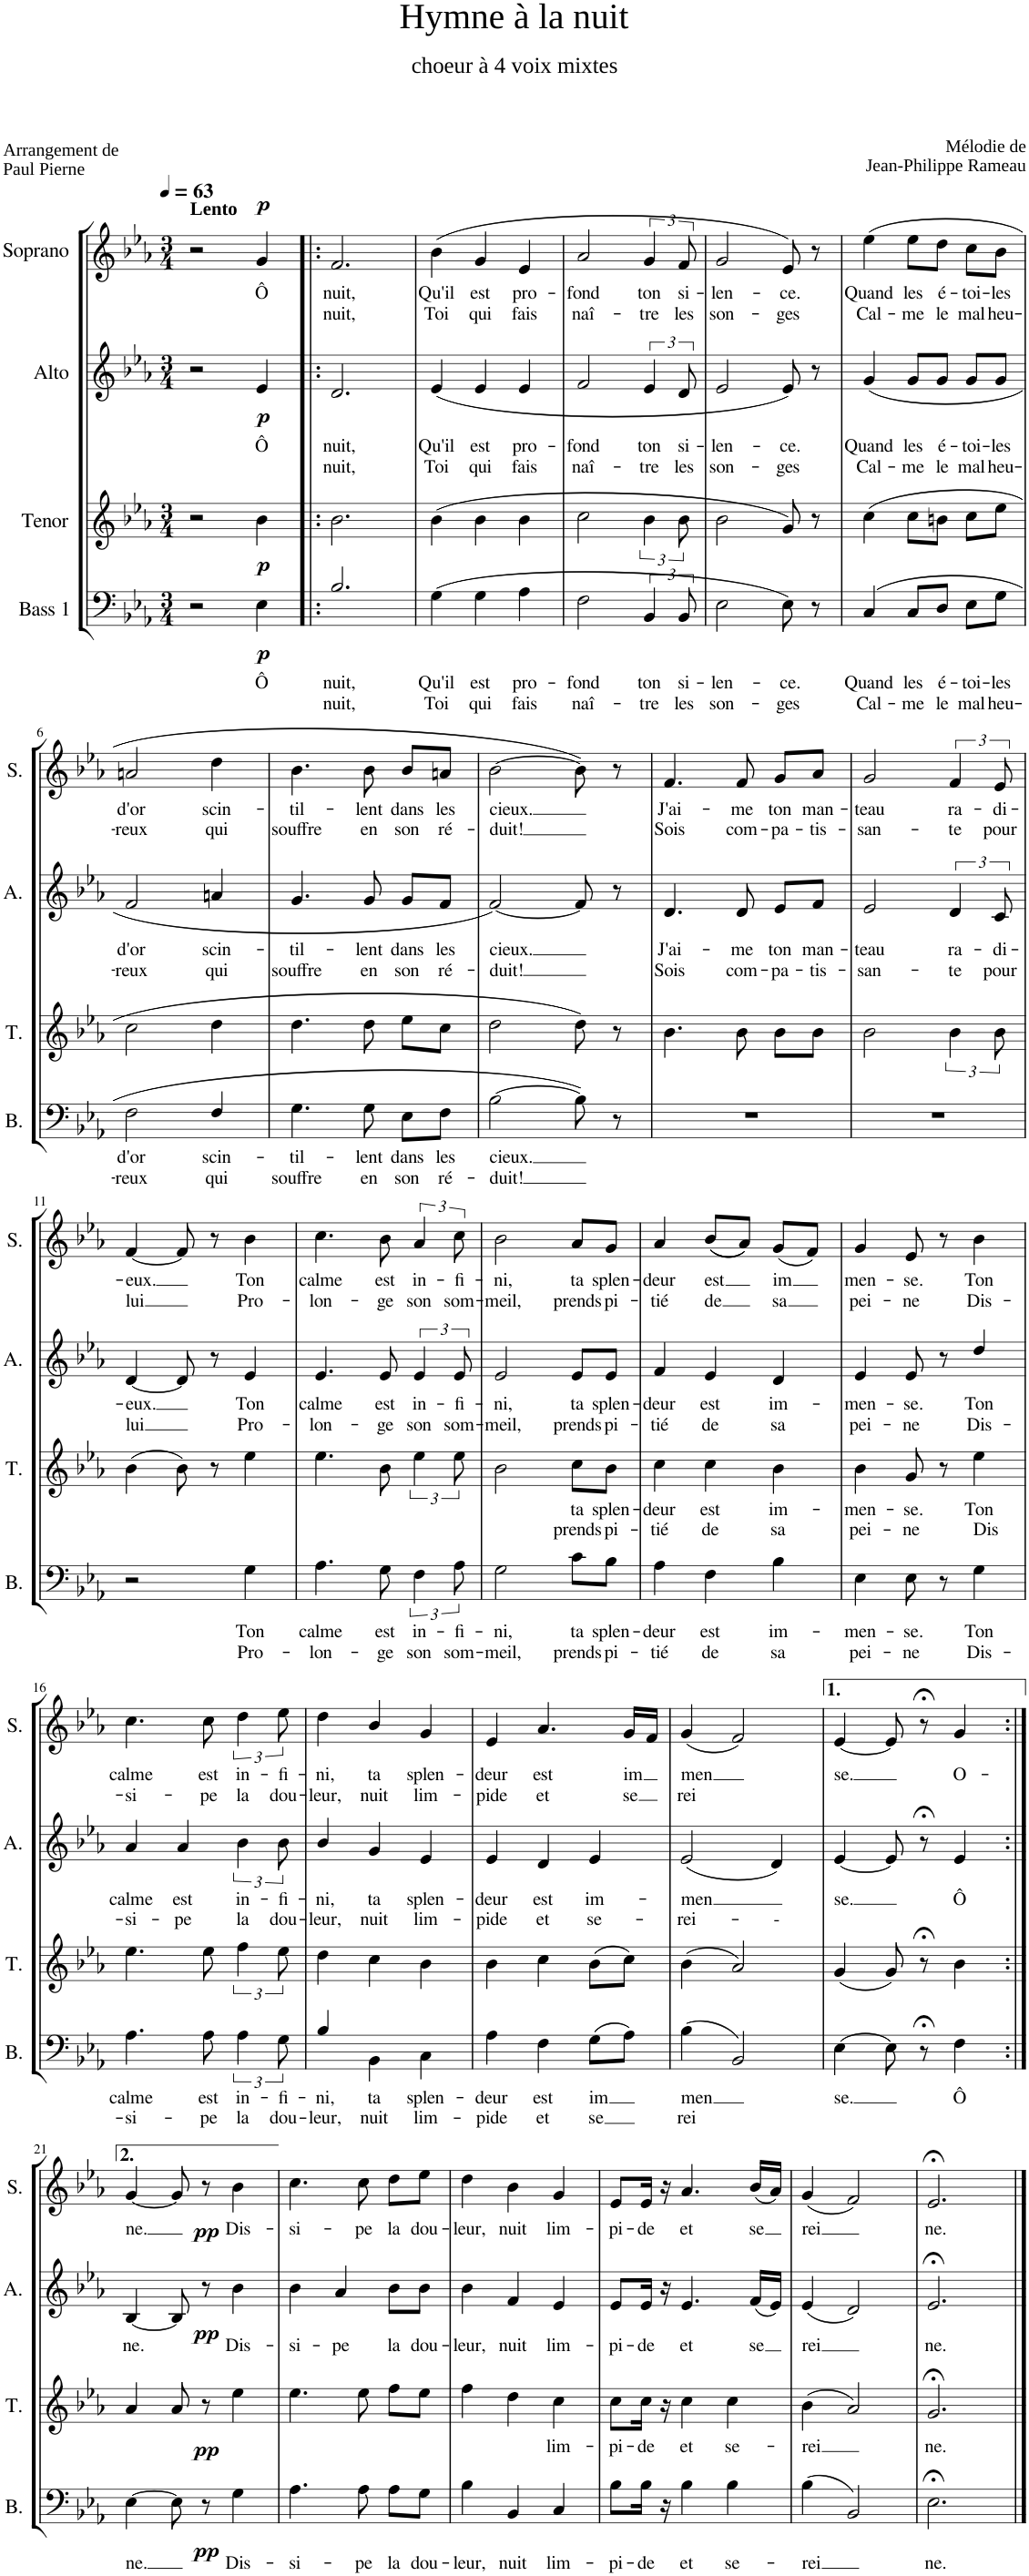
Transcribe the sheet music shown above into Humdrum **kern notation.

**kern	**text	**text	**dynam	**kern	**text	**text	**dynam	**kern	**text	**text	**dynam	**kern	**text	**text	**dynam
*part4	*part4	*part4	*part4	*part3	*part3	*part3	*part3	*part2	*part2	*part2	*part2	*part1	*part1	*part1	*part1
*staff4	*staff4	*staff4	*staff4	*staff3	*staff3	*staff3	*staff3	*staff2	*staff2	*staff2	*staff2	*staff1	*staff1	*staff1	*staff1
*I"Bass 1	*	*	*	*I"Tenor	*	*	*	*I"Alto	*	*	*	*I"Soprano	*	*	*
*I'B.	*	*	*	*I'T.	*	*	*	*I'A.	*	*	*	*I'S.	*	*	*
*clefF4	*	*	*	*clefG2	*	*	*	*clefG2	*	*	*	*clefG2	*	*	*
*	*	*	*	*Trd7c12	*	*	*	*Trd1c2	*	*	*	*	*	*	*
*k[b-e-a-]	*	*	*	*k[b-e-a-]	*	*	*	*k[b-e-a-]	*	*	*	*k[b-e-a-]	*	*	*
*E-:	*	*	*	*	*	*	*	*E-:	*	*	*	*E-:	*	*	*
*M3/4	*	*	*	*M3/4	*	*	*	*M3/4	*	*	*	*M3/4	*	*	*
*MM63	*	*	*	*MM63	*	*	*	*MM63	*	*	*	*MM63	*	*	*
=	=	=	=	=	=	=	=	=	=	=	=	=	=	=	=
!	!	!	!	!	!	!	!	!	!	!	!	!LO:TX:a:B:t=Lento	!	!	!
2r	.	.	.	2r	.	.	.	2r	.	.	.	2r	.	.	.
!	!LO:LY:b	!	!LO:DY:b	!	!	!	!LO:DY:b	!	!LO:LY:b	!	!LO:DY:b	!	!LO:LY:b	!	!LO:DY:a
4E-\	Ô	.	p	4b-\	.	.	p	4e-/	Ô	.	p	4g/	Ô	.	p
=1!|:	=1!|:	=1!|:	=1!|:	=1!|:	=1!|:	=1!|:	=1!|:	=1!|:	=1!|:	=1!|:	=1!|:	=1!|:	=1!|:	=1!|:	=1!|:
!	!LO:LY:b	!LO:LY:b	!	!	!	!	!	!	!LO:LY:b	!LO:LY:b	!	!	!LO:LY:b	!LO:LY:b	!
2.B-/	nuit,	nuit,	.	2.b-\	.	.	.	2.d/	nuit,	nuit,	.	2.f/	nuit,	nuit,	.
=2	=2	=2	=2	=2	=2	=2	=2	=2	=2	=2	=2	=2	=2	=2	=2
!	!LO:LY:b	!LO:LY:b	!	!	!	!	!	!	!LO:LY:b	!LO:LY:b	!	!	!LO:LY:b	!LO:LY:b	!
(4G\	Qu'il	Toi	.	(4b-\	.	.	.	(4e-/	Qu'il	Toi	.	(4b-\	Qu'il	Toi	.
!	!LO:LY:b	!LO:LY:b	!	!	!	!	!	!	!LO:LY:b	!LO:LY:b	!	!	!LO:LY:b	!LO:LY:b	!
4G\	est	qui	.	4b-\	.	.	.	4e-/	est	qui	.	4g/	est	qui	.
!	!LO:LY:b	!LO:LY:b	!	!	!	!	!	!	!LO:LY:b	!LO:LY:b	!	!	!LO:LY:b	!LO:LY:b	!
4A-\	pro-	fais	.	4b-\	.	.	.	4e-/	pro-	fais	.	4e-/	pro-	fais	.
=3	=3	=3	=3	=3	=3	=3	=3	=3	=3	=3	=3	=3	=3	=3	=3
!	!LO:LY:b	!LO:LY:b	!	!	!	!	!	!	!LO:LY:b	!LO:LY:b	!	!	!LO:LY:b	!LO:LY:b	!
2F\	-fond	naî-	.	2cc\	.	.	.	2f/	-fond	naî-	.	2a-/	-fond	naî-	.
!	!LO:LY:b	!LO:LY:b	!	!	!	!	!	!	!LO:LY:b	!LO:LY:b	!	!	!LO:LY:b	!LO:LY:b	!
6BB-/	ton	-tre	.	6b-\	.	.	.	6e-/	ton	-tre	.	6g/	ton	-tre	.
!	!LO:LY:b	!LO:LY:b	!	!	!	!	!	!	!LO:LY:b	!LO:LY:b	!	!	!LO:LY:b	!LO:LY:b	!
12BB-/	si-	les	.	12b-\	.	.	.	12d/	si-	les	.	12f/	si-	les	.
=4	=4	=4	=4	=4	=4	=4	=4	=4	=4	=4	=4	=4	=4	=4	=4
!	!LO:LY:b	!LO:LY:b	!	!	!	!	!	!	!LO:LY:b	!LO:LY:b	!	!	!LO:LY:b	!LO:LY:b	!
2E-\	-len-	son-	.	2b-\	.	.	.	2e-/	-len-	son-	.	2g/	-len-	son-	.
!	!LO:LY:b	!LO:LY:b	!	!	!	!	!	!	!LO:LY:b	!LO:LY:b	!	!	!LO:LY:b	!LO:LY:b	!
8E-\)	-ce.	-ges	.	8g/)	.	.	.	8e-/)	-ce.	-ges	.	8e-/)	-ce.	-ges	.
8r	.	.	.	8r	.	.	.	8r	.	.	.	8r	.	.	.
=5	=5	=5	=5	=5	=5	=5	=5	=5	=5	=5	=5	=5	=5	=5	=5
!	!LO:LY:b	!LO:LY:b	!	!	!	!	!	!	!LO:LY:b	!LO:LY:b	!	!	!LO:LY:b	!LO:LY:b	!
(4C/	Quand	Cal-	.	(4cc\	.	.	.	(4g/	Quand	Cal-	.	(4ee-\	Quand	Cal-	.
!	!LO:LY:b	!LO:LY:b	!	!	!	!	!	!	!LO:LY:b	!LO:LY:b	!	!	!LO:LY:b	!LO:LY:b	!
8C/L	les	-me	.	8cc\L	.	.	.	8g/L	les	-me	.	8ee-\L	les	-me	.
!	!LO:LY:b	!LO:LY:b	!	!	!	!	!	!	!LO:LY:b	!LO:LY:b	!	!	!LO:LY:b	!LO:LY:b	!
8D/J	é-	le	.	8bn\J	.	.	.	8g/J	é-	le	.	8dd\J	é-	le	.
!	!LO:LY:b	!LO:LY:b	!	!	!	!	!	!	!LO:LY:b	!LO:LY:b	!	!	!LO:LY:b	!LO:LY:b	!
8E-\L	-toi-	mal-	.	8cc\L	.	.	.	8g/L	-toi-	mal-	.	8cc\L	-toi-	mal-	.
!	!LO:LY:b	!LO:LY:b	!	!	!	!	!	!	!LO:LY:b	!LO:LY:b	!	!	!LO:LY:b	!LO:LY:b	!
8G\J	-les	-heu-	.	8ee-\J	.	.	.	8g/J	-les	-heu-	.	8b-\J	-les	-heu-	.
!!LO:LB:g=z
=6	=6	=6	=6	=6	=6	=6	=6	=6	=6	=6	=6	=6	=6	=6	=6
!	!LO:LY:b	!LO:LY:b	!	!	!	!	!	!	!LO:LY:b	!LO:LY:b	!	!	!LO:LY:b	!LO:LY:b	!
2F\	d'or	-reux	.	2cc\	.	.	.	2f/	d'or	-reux	.	2an/	d'or	-reux	.
!	!LO:LY:b	!LO:LY:b	!	!	!	!	!	!	!LO:LY:b	!LO:LY:b	!	!	!LO:LY:b	!LO:LY:b	!
4F/	scin-	qui	.	4dd\	.	.	.	4an/	scin-	qui	.	4dd\	scin-	qui	.
=7	=7	=7	=7	=7	=7	=7	=7	=7	=7	=7	=7	=7	=7	=7	=7
!	!LO:LY:b	!LO:LY:b	!	!	!	!	!	!	!LO:LY:b	!LO:LY:b	!	!	!LO:LY:b	!LO:LY:b	!
4.G\	-til-	souffre	.	4.dd\	.	.	.	4.g/	-til-	souffre	.	4.b-\	-til-	souffre	.
!	!LO:LY:b	!LO:LY:b	!	!	!	!	!	!	!LO:LY:b	!LO:LY:b	!	!	!LO:LY:b	!LO:LY:b	!
8G\	-lent	en	.	8dd\	.	.	.	8g/	-lent	en	.	8b-\	-lent	en	.
!	!LO:LY:b	!LO:LY:b	!	!	!	!	!	!	!LO:LY:b	!LO:LY:b	!	!	!LO:LY:b	!LO:LY:b	!
8E-\L	dans	son	.	8ee-\L	.	.	.	8g/L	dans	son	.	8b-/L	dans	son	.
!	!LO:LY:b	!LO:LY:b	!	!	!	!	!	!	!LO:LY:b	!LO:LY:b	!	!	!LO:LY:b	!LO:LY:b	!
8F\J	les	ré-	.	8cc\J	.	.	.	8f/J	les	ré-	.	8an/J	les	ré-	.
=8	=8	=8	=8	=8	=8	=8	=8	=8	=8	=8	=8	=8	=8	=8	=8
!	!LO:LY:b	!LO:LY:b	!	!	!	!	!	!	!LO:LY:b	!LO:LY:b	!	!	!LO:LY:b	!LO:LY:b	!
[2B-\	cieux.	-duit!	.	2dd\	.	.	.	[2f/)	cieux.	-duit!	.	[2b-\	cieux.	-duit!	.
8B-\])	.	.	.	8dd\)	.	.	.	8f/]	.	.	.	8b-\])	.	.	.
8r	.	.	.	8r	.	.	.	8r	.	.	.	8r	.	.	.
=9	=9	=9	=9	=9	=9	=9	=9	=9	=9	=9	=9	=9	=9	=9	=9
!	!	!	!	!	!	!	!	!	!LO:LY:b	!LO:LY:b	!	!	!LO:LY:b	!LO:LY:b	!
2.r	.	.	.	4.b-\	.	.	.	4.d/	J'ai-	Sois	.	4.f/	J'ai-	Sois	.
!	!	!	!	!	!	!	!	!	!LO:LY:b	!LO:LY:b	!	!	!LO:LY:b	!LO:LY:b	!
.	.	.	.	8b-\	.	.	.	8d/	-me	com-	.	8f/	-me	com-	.
!	!	!	!	!	!	!	!	!	!LO:LY:b	!LO:LY:b	!	!	!LO:LY:b	!LO:LY:b	!
.	.	.	.	8b-\L	.	.	.	8e-/L	ton	-pa-	.	8g/L	ton	-pa-	.
!	!	!	!	!	!	!	!	!	!LO:LY:b	!LO:LY:b	!	!	!LO:LY:b	!LO:LY:b	!
.	.	.	.	8b-\J	.	.	.	8f/J	man-	-tis-	.	8a-/J	man-	-tis-	.
=10	=10	=10	=10	=10	=10	=10	=10	=10	=10	=10	=10	=10	=10	=10	=10
!	!	!	!	!	!	!	!	!	!LO:LY:b	!LO:LY:b	!	!	!LO:LY:b	!LO:LY:b	!
2.r	.	.	.	2b-\	.	.	.	2e-/	-teau	-san-	.	2g/	-teau	-san-	.
!	!	!	!	!	!	!	!	!	!LO:LY:b	!LO:LY:b	!	!	!LO:LY:b	!LO:LY:b	!
.	.	.	.	6b-\	.	.	.	6d/	ra-	-te	.	6f/	ra-	-te	.
!	!	!	!	!	!	!	!	!	!LO:LY:b	!LO:LY:b	!	!	!LO:LY:b	!LO:LY:b	!
.	.	.	.	12b-\	.	.	.	12c/	-di-	pour	.	12e-/	-di-	pour	.
!!LO:LB:g=z
=11	=11	=11	=11	=11	=11	=11	=11	=11	=11	=11	=11	=11	=11	=11	=11
!	!	!	!	!	!	!	!	!	!LO:LY:b	!LO:LY:b	!	!	!LO:LY:b	!LO:LY:b	!
2r	.	.	.	(4b-\	.	.	.	[4d/	-eux.	lui	.	[4f/	-eux.	lui	.
.	.	.	.	8b-\)	.	.	.	8d/]	.	.	.	8f/]	.	.	.
.	.	.	.	8r	.	.	.	8r	.	.	.	8r	.	.	.
!	!LO:LY:b	!LO:LY:b	!	!	!	!	!	!	!LO:LY:b	!LO:LY:b	!	!	!LO:LY:b	!LO:LY:b	!
4G\	Ton	Pro-	.	4ee-\	.	.	.	4e-/	Ton	Pro-	.	4b-\	Ton	Pro-	.
=12	=12	=12	=12	=12	=12	=12	=12	=12	=12	=12	=12	=12	=12	=12	=12
!	!LO:LY:b	!LO:LY:b	!	!	!	!	!	!	!LO:LY:b	!LO:LY:b	!	!	!LO:LY:b	!LO:LY:b	!
4.A-\	calme	-lon-	.	4.ee-\	.	.	.	4.e-/	calme	-lon-	.	4.cc\	calme	-lon-	.
!	!LO:LY:b	!LO:LY:b	!	!	!	!	!	!	!LO:LY:b	!LO:LY:b	!	!	!LO:LY:b	!LO:LY:b	!
8G\	est	-ge	.	8b-\	.	.	.	8e-/	est	-ge	.	8b-\	est	-ge	.
!	!LO:LY:b	!LO:LY:b	!	!	!	!	!	!	!LO:LY:b	!LO:LY:b	!	!	!LO:LY:b	!LO:LY:b	!
6F\	in-	son	.	6ee-\	.	.	.	6e-/	in-	son	.	6a-/	in-	son	.
!	!LO:LY:b	!LO:LY:b	!	!	!	!	!	!	!LO:LY:b	!LO:LY:b	!	!	!LO:LY:b	!LO:LY:b	!
12A-\	-fi-	som-	.	12ee-\	.	.	.	12e-/	-fi-	som-	.	12cc\	-fi-	som-	.
=13	=13	=13	=13	=13	=13	=13	=13	=13	=13	=13	=13	=13	=13	=13	=13
!	!LO:LY:b	!LO:LY:b	!	!	!	!	!	!	!LO:LY:b	!LO:LY:b	!	!	!LO:LY:b	!LO:LY:b	!
2G\	-ni,	-meil,	.	2b-\	.	.	.	2e-/	-ni,	-meil,	.	2b-\	-ni,	-meil,	.
!	!LO:LY:b	!LO:LY:b	!	!	!LO:LY:b	!LO:LY:b	!	!	!LO:LY:b	!LO:LY:b	!	!	!LO:LY:b	!LO:LY:b	!
8c\L	ta	prends	.	8cc\L	ta	prends	.	8e-/L	ta	prends	.	8a-/L	ta	prends	.
!	!LO:LY:b	!LO:LY:b	!	!	!LO:LY:b	!LO:LY:b	!	!	!LO:LY:b	!LO:LY:b	!	!	!LO:LY:b	!LO:LY:b	!
8B-\J	splen-	pi-	.	8b-\J	splen-	pi-	.	8e-/J	splen-	pi-	.	8g/J	splen-	pi-	.
=14	=14	=14	=14	=14	=14	=14	=14	=14	=14	=14	=14	=14	=14	=14	=14
!	!LO:LY:b	!LO:LY:b	!	!	!LO:LY:b	!LO:LY:b	!	!	!LO:LY:b	!LO:LY:b	!	!	!LO:LY:b	!LO:LY:b	!
4A-\	-deur	-tié	.	4cc\	-deur	-tié	.	4f/	-deur	-tié	.	4a-/	-deur	-tié	.
!	!LO:LY:b	!LO:LY:b	!	!	!LO:LY:b	!LO:LY:b	!	!	!LO:LY:b	!LO:LY:b	!	!	!LO:LY:b	!LO:LY:b	!
4F\	est	de	.	4cc\	est	de	.	4e-/	est	de	.	((8b-/L	est	de	.
.	.	.	.	.	.	.	.	.	.	.	.	8a-/J))	.	.	.
!	!LO:LY:b	!LO:LY:b	!	!	!LO:LY:b	!LO:LY:b	!	!	!LO:LY:b	!LO:LY:b	!	!	!LO:LY:b	!LO:LY:b	!
4B-\	im-	sa	.	4b-\	im-	sa	.	4d/	im-	sa	.	(8g/L	-im	sa	.
.	.	.	.	.	.	.	.	.	.	.	.	8f/J)	.	.	.
=15	=15	=15	=15	=15	=15	=15	=15	=15	=15	=15	=15	=15	=15	=15	=15
!	!LO:LY:b	!LO:LY:b	!	!	!LO:LY:b	!LO:LY:b	!	!	!LO:LY:b	!LO:LY:b	!	!	!LO:LY:b	!LO:LY:b	!
4E-\	-men-	pei-	.	4b-\	-men-	pei-	.	4e-/	-men-	pei-	.	4g/	men-	pei-	.
!	!LO:LY:b	!LO:LY:b	!	!	!LO:LY:b	!LO:LY:b	!	!	!LO:LY:b	!LO:LY:b	!	!	!LO:LY:b	!LO:LY:b	!
8E-\	-se.	-ne	.	8g/	-se.	-ne	.	8e-/	-se.	-ne	.	8e-/	-se.	-ne	.
8r	.	.	.	8r	.	.	.	8r	.	.	.	8r	.	.	.
!	!LO:LY:b	!LO:LY:b	!	!	!LO:LY:b	!LO:LY:b	!	!	!LO:LY:b	!LO:LY:b	!	!	!LO:LY:b	!LO:LY:b	!
4G\	Ton	Dis-	.	4ee-\	Ton	Dis-	.	4dd/	Ton	Dis-	.	4b-\	Ton	Dis-	.
!!LO:LB:g=z
=16	=16	=16	=16	=16	=16	=16	=16	=16	=16	=16	=16	=16	=16	=16	=16
!	!LO:LY:b	!LO:LY:b	!	!	!	!	!	!	!LO:LY:b	!LO:LY:b	!	!	!LO:LY:b	!LO:LY:b	!
4.A-\	calme	-si-	.	4.ee-\	.	.	.	4a-/	calme	-si-	.	4.cc\	calme	-si-	.
!	!	!	!	!	!	!	!	!	!LO:LY:b	!LO:LY:b	!	!	!	!	!
.	.	.	.	.	.	.	.	4a-/	est	-pe	.	.	.	.	.
!	!LO:LY:b	!LO:LY:b	!	!	!	!	!	!	!	!	!	!	!LO:LY:b	!LO:LY:b	!
8A-\	est	-pe	.	8ee-\	.	.	.	.	.	.	.	8cc\	est	-pe	.
!	!LO:LY:b	!LO:LY:b	!	!	!	!	!	!	!LO:LY:b	!LO:LY:b	!	!	!LO:LY:b	!LO:LY:b	!
6A-\	in-	la	.	6ff\	.	.	.	6b-\	in-	la	.	6dd\	in-	la	.
!	!LO:LY:b	!LO:LY:b	!	!	!	!	!	!	!LO:LY:b	!LO:LY:b	!	!	!LO:LY:b	!LO:LY:b	!
12G\	-fi-	dou-	.	12ee-\	.	.	.	12b-\	-fi-	dou-	.	12ee-\	-fi-	dou-	.
=17	=17	=17	=17	=17	=17	=17	=17	=17	=17	=17	=17	=17	=17	=17	=17
!	!LO:LY:b	!LO:LY:b	!	!	!	!	!	!	!LO:LY:b	!LO:LY:b	!	!	!LO:LY:b	!LO:LY:b	!
4B-/	-ni,	-leur,	.	4dd\	.	.	.	4b-/	-ni,	-leur,	.	4dd\	-ni,	-leur,	.
!	!LO:LY:b	!LO:LY:b	!	!	!	!	!	!	!LO:LY:b	!LO:LY:b	!	!	!LO:LY:b	!LO:LY:b	!
4BB-\	ta	nuit	.	4cc\	.	.	.	4g/	ta	nuit	.	4b-/	ta	nuit	.
!	!LO:LY:b	!LO:LY:b	!	!	!	!	!	!	!LO:LY:b	!LO:LY:b	!	!	!LO:LY:b	!LO:LY:b	!
4C\	splen-	lim-	.	4b-\	.	.	.	4e-/	splen-	lim-	.	4g/	splen-	lim-	.
=18	=18	=18	=18	=18	=18	=18	=18	=18	=18	=18	=18	=18	=18	=18	=18
!	!LO:LY:b	!LO:LY:b	!	!	!	!	!	!	!LO:LY:b	!LO:LY:b	!	!	!LO:LY:b	!LO:LY:b	!
4A-\	-deur	-pide	.	4b-\	.	.	.	4e-/	-deur	-pide	.	4e-/	-deur	-pide	.
!	!LO:LY:b	!LO:LY:b	!	!	!	!	!	!	!LO:LY:b	!LO:LY:b	!	!	!LO:LY:b	!LO:LY:b	!
4F\	est	et	.	4cc\	.	.	.	4d/	est	et	.	4.a-/	est	et	.
!	!LO:LY:b	!LO:LY:b	!	!	!	!	!	!	!LO:LY:b	!LO:LY:b	!	!	!	!	!
(8G\L	-im	-se	.	(8b-\L	.	.	.	4e-/	im-	se-	.	.	.	.	.
!	!	!	!	!	!	!	!	!	!	!	!	!	!LO:LY:b	!LO:LY:b	!
8A-\J)	.	.	.	8cc\J)	.	.	.	.	.	.	.	16g/LL	-im	-se	.
.	.	.	.	.	.	.	.	.	.	.	.	16f/JJ	.	.	.
=19	=19	=19	=19	=19	=19	=19	=19	=19	=19	=19	=19	=19	=19	=19	=19
!	!LO:LY:b	!LO:LY:b	!	!	!	!	!	!	!LO:LY:b	!LO:LY:b	!	!	!LO:LY:b	!LO:LY:b	!
(4B-\	-men	-rei	.	(4b-\	.	.	.	(2e-/	-men	-rei-	.	(4g/	-men	-rei	.
2BB-/)	.	.	.	2a-/)	.	.	.	.	.	.	.	2f/)	.	.	.
!	!	!	!	!	!	!	!	!	!	!LO:LY:b	!	!	!	!	!
.	.	.	.	.	.	.	.	4d/)	.	--	.	.	.	.	.
=20	=20	=20	=20	=20	=20	=20	=20	=20	=20	=20	=20	=20	=20	=20	=20
!	!LO:LY:b	!	!	!	!	!	!	!	!LO:LY:b	!	!	!	!LO:LY:b	!	!
[4E-\	se.	.	.	(4g/	.	.	.	[4e-/	se.	.	.	[4e-/	se.	.	.
8E-\]	.	.	.	8g/)	.	.	.	8e-/]	.	.	.	8e-/]	.	.	.
8r;<	.	.	.	8r;<	.	.	.	8r;<	.	.	.	8r;<	.	.	.
!	!LO:LY:b	!	!	!	!	!	!	!	!LO:LY:b	!	!	!	!LO:LY:b	!	!
4F\	Ô	.	.	4b-\	.	.	.	4e-/	Ô	.	.	4g/	O-	.	.
!!LO:LB:g=z
=21:|!	=21:|!	=21:|!	=21:|!	=21:|!	=21:|!	=21:|!	=21:|!	=21:|!	=21:|!	=21:|!	=21:|!	=21:|!	=21:|!	=21:|!	=21:|!
!	!	!LO:LY:b	!	!	!	!	!	!	!	!LO:LY:b	!	!	!LO:LY:b	!	!
[4E-\	.	ne.	.	4a-/	.	.	.	[4B-/	.	ne.	.	[4g/	-ne.	.	.
8E-\]	.	.	.	8a-/	.	.	.	8B-/]	.	.	.	8g/]	.	.	.
!	!	!	!LO:DY:b	!	!	!	!LO:DY:b	!	!	!	!LO:DY:b	!	!	!	!LO:DY:b
8r	.	.	pp	8r	.	.	pp	8r	.	.	pp	8r	.	.	pp
!	!	!LO:LY:b	!	!	!	!	!	!	!	!LO:LY:b	!	!	!LO:LY:b	!	!
4G\	.	Dis-	.	4ee-\	.	.	.	4b-\	.	Dis-	.	4b-\	Dis-	.	.
=22	=22	=22	=22	=22	=22	=22	=22	=22	=22	=22	=22	=22	=22	=22	=22
!	!	!LO:LY:b	!	!	!	!	!	!	!	!LO:LY:b	!	!	!LO:LY:b	!	!
4.A-\	.	-si-	.	4.ee-\	.	.	.	4b-\	.	-si-	.	4.cc\	-si-	.	.
!	!	!	!	!	!	!	!	!	!	!LO:LY:b	!	!	!	!	!
.	.	.	.	.	.	.	.	4a-/	.	-pe	.	.	.	.	.
!	!	!LO:LY:b	!	!	!	!	!	!	!	!	!	!	!LO:LY:b	!	!
8A-\	.	-pe	.	8ee-\	.	.	.	.	.	.	.	8cc\	-pe	.	.
!	!	!LO:LY:b	!	!	!	!	!	!	!	!LO:LY:b	!	!	!LO:LY:b	!	!
8A-\L	.	la	.	8ff\L	.	.	.	8b-\L	.	la	.	8dd\L	la	.	.
!	!	!LO:LY:b	!	!	!	!	!	!	!	!LO:LY:b	!	!	!LO:LY:b	!	!
8G\J	.	dou-	.	8ee-\J	.	.	.	8b-\J	.	dou-	.	8ee-\J	dou-	.	.
=23	=23	=23	=23	=23	=23	=23	=23	=23	=23	=23	=23	=23	=23	=23	=23
!	!	!LO:LY:b	!	!	!	!	!	!	!	!LO:LY:b	!	!	!LO:LY:b	!	!
4B-\	.	-leur,	.	4ff\	.	.	.	4b-\	.	-leur,	.	4dd\	-leur,	.	.
!	!	!LO:LY:b	!	!	!	!	!	!	!	!LO:LY:b	!	!	!LO:LY:b	!	!
4BB-/	.	nuit	.	4dd\	.	.	.	4f/	.	nuit	.	4b-\	nuit	.	.
!	!	!LO:LY:b	!	!	!LO:LY:b	!	!	!	!	!LO:LY:b	!	!	!LO:LY:b	!	!
4C/	.	lim-	.	4cc\	lim-	.	.	4e-/	.	lim-	.	4g/	lim-	.	.
=24	=24	=24	=24	=24	=24	=24	=24	=24	=24	=24	=24	=24	=24	=24	=24
!	!	!LO:LY:b	!	!	!LO:LY:b	!	!	!	!	!LO:LY:b	!	!	!LO:LY:b	!	!
8B-\L	.	-pi-	.	8cc\L	-pi-	.	.	8e-/L	.	-pi-	.	8e-/L	-pi-	.	.
!	!	!LO:LY:b	!	!	!LO:LY:b	!	!	!	!	!LO:LY:b	!	!	!LO:LY:b	!	!
16B-\Jk	.	-de	.	16cc\Jk	-de	.	.	16e-/Jk	.	-de	.	16e-/Jk	-de	.	.
16r	.	.	.	16r	.	.	.	16r	.	.	.	16r	.	.	.
!	!	!LO:LY:b	!	!	!LO:LY:b	!	!	!	!	!LO:LY:b	!	!	!LO:LY:b	!	!
4B-\	.	et	.	4cc\	et	.	.	4.e-/	.	et	.	4.a-/	et	.	.
!	!	!LO:LY:b	!	!	!LO:LY:b	!	!	!	!	!	!	!	!	!	!
4B-\	.	se-	.	4cc\	se-	.	.	.	.	.	.	.	.	.	.
!	!	!	!	!	!	!	!	!	!	!LO:LY:b	!	!	!LO:LY:b	!	!
.	.	.	.	.	.	.	.	(16f/LL	.	-se	.	(16b-/LL	-se	.	.
.	.	.	.	.	.	.	.	16e-/JJ)	.	.	.	16a-/JJ)	.	.	.
=25	=25	=25	=25	=25	=25	=25	=25	=25	=25	=25	=25	=25	=25	=25	=25
!	!	!LO:LY:b	!	!	!LO:LY:b	!	!	!	!	!LO:LY:b	!	!	!LO:LY:b	!	!
(4B-\	.	-rei	.	(4b-\	-rei	.	.	(4e-/	.	-rei	.	(4g/	-rei	.	.
2BB-/)	.	.	.	2a-/)	.	.	.	2d/)	.	.	.	2f/)	.	.	.
=26	=26	=26	=26	=26	=26	=26	=26	=26	=26	=26	=26	=26	=26	=26	=26
!	!	!LO:LY:b	!	!	!LO:LY:b	!	!	!	!	!LO:LY:b	!	!	!LO:LY:b	!	!
2.E-;<\	.	ne.	.	2.g;</	ne.	.	.	2.e-;</	.	ne.	.	2.e-;</	ne.	.	.
==	==	==	==	==	==	==	==	==	==	==	==	==	==	==	==
*-	*-	*-	*-	*-	*-	*-	*-	*-	*-	*-	*-	*-	*-	*-	*-
